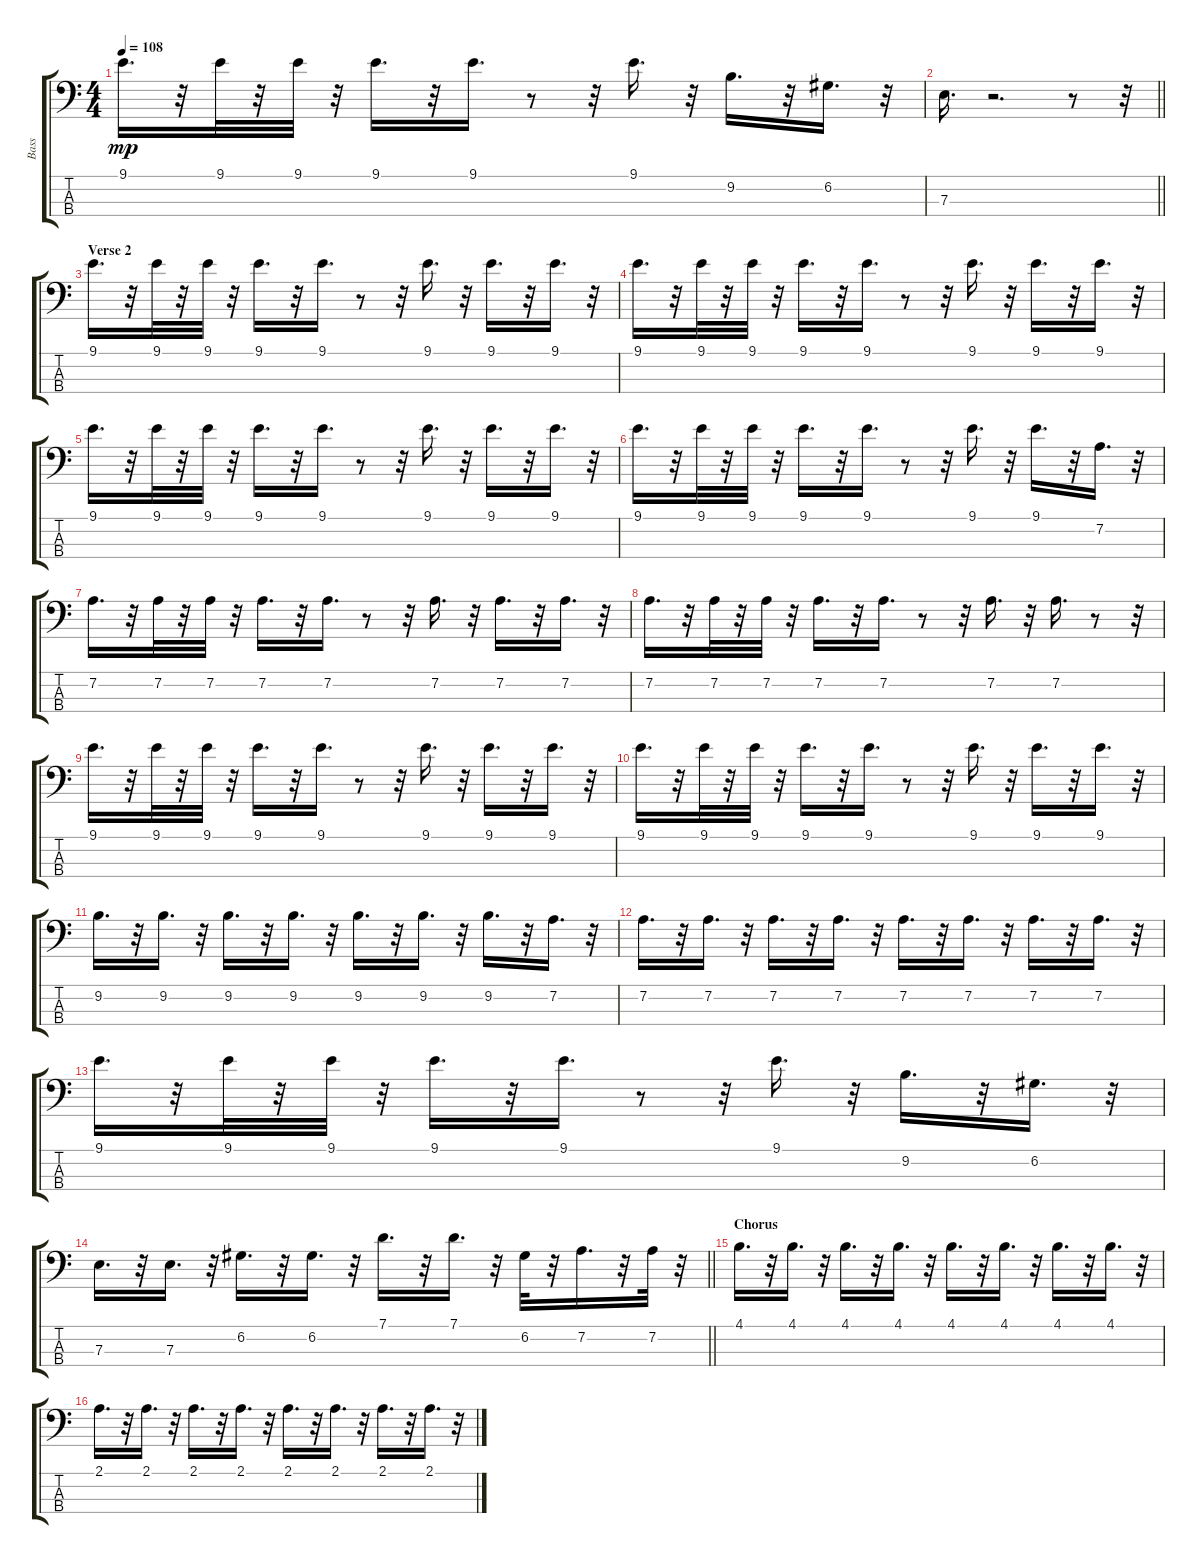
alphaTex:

\track ("Bass" "Bass") {instrument electricbassfinger}
\staff {score tabs}
\tuning (G2 D2 A1 E1) {hide}
\ts (4 4)
\tempo 108
\clef f4
\ks c
9.1.16{d dy mp} r.32 9.1.32 r.32 9.1.32 r.32 9.1.16{d} r.32 9.1.16{d} r.8 r.32 9.1.16{d} r.32 9.2.16{d} r.32 6.2.16{d} r.32 |
\barLineRight lightlight
7.3.16{d} r.2{d} r.8 r.32 |
\section ("" "Verse 2")
9.1.16{d} r.32 9.1.32 r.32 9.1.32 r.32 9.1.16{d} r.32 9.1.16{d} r.8 r.32 9.1.16{d} r.32 9.1.16{d} r.32 9.1.16{d} r.32 |
9.1.16{d} r.32 9.1.32 r.32 9.1.32 r.32 9.1.16{d} r.32 9.1.16{d} r.8 r.32 9.1.16{d} r.32 9.1.16{d} r.32 9.1.16{d} r.32 |
9.1.16{d} r.32 9.1.32 r.32 9.1.32 r.32 9.1.16{d} r.32 9.1.16{d} r.8 r.32 9.1.16{d} r.32 9.1.16{d} r.32 9.1.16{d} r.32 |
9.1.16{d} r.32 9.1.32 r.32 9.1.32 r.32 9.1.16{d} r.32 9.1.16{d} r.8 r.32 9.1.16{d} r.32 9.1.16{d} r.32 7.2.16{d} r.32 |
7.2.16{d} r.32 7.2.32 r.32 7.2.32 r.32 7.2.16{d} r.32 7.2.16{d} r.8 r.32 7.2.16{d} r.32 7.2.16{d} r.32 7.2.16{d} r.32 |
7.2.16{d} r.32 7.2.32 r.32 7.2.32 r.32 7.2.16{d} r.32 7.2.16{d} r.8 r.32 7.2.16{d} r.32 7.2.16{d} r.8 r.32 |
9.1.16{d} r.32 9.1.32 r.32 9.1.32 r.32 9.1.16{d} r.32 9.1.16{d} r.8 r.32 9.1.16{d} r.32 9.1.16{d} r.32 9.1.16{d} r.32 |
9.1.16{d} r.32 9.1.32 r.32 9.1.32 r.32 9.1.16{d} r.32 9.1.16{d} r.8 r.32 9.1.16{d} r.32 9.1.16{d} r.32 9.1.16{d} r.32 |
9.2.16{d} r.32 9.2.16{d} r.32 9.2.16{d} r.32 9.2.16{d} r.32 9.2.16{d} r.32 9.2.16{d} r.32 9.2.16{d} r.32 7.2.16{d} r.32 |
7.2.16{d} r.32 7.2.16{d} r.32 7.2.16{d} r.32 7.2.16{d} r.32 7.2.16{d} r.32 7.2.16{d} r.32 7.2.16{d} r.32 7.2.16{d} r.32 |
9.1.16{d} r.32 9.1.32 r.32 9.1.32 r.32 9.1.16{d} r.32 9.1.16{d} r.8 r.32 9.1.16{d} r.32 9.2.16{d} r.32 6.2.16{d} r.32 |
\barLineRight lightlight
7.3.16{d} r.32 7.3.16{d} r.32 6.2.16{d} r.32 6.2.16{d} r.32 7.1.16{d} r.32 7.1.16{d} r.32 6.2.32 r.32 7.2.16{d} r.32 7.2.32 r.32 |
\section ("" "Chorus")
4.1.16{d} r.32 4.1.16{d} r.32 4.1.16{d} r.32 4.1.16{d} r.32 4.1.16{d} r.32 4.1.16{d} r.32 4.1.16{d} r.32 4.1.16{d} r.32 |
2.1.16{d} r.32 2.1.16{d} r.32 2.1.16{d} r.32 2.1.16{d} r.32 2.1.16{d} r.32 2.1.16{d} r.32 2.1.16{d} r.32 2.1.16{d} r.32
